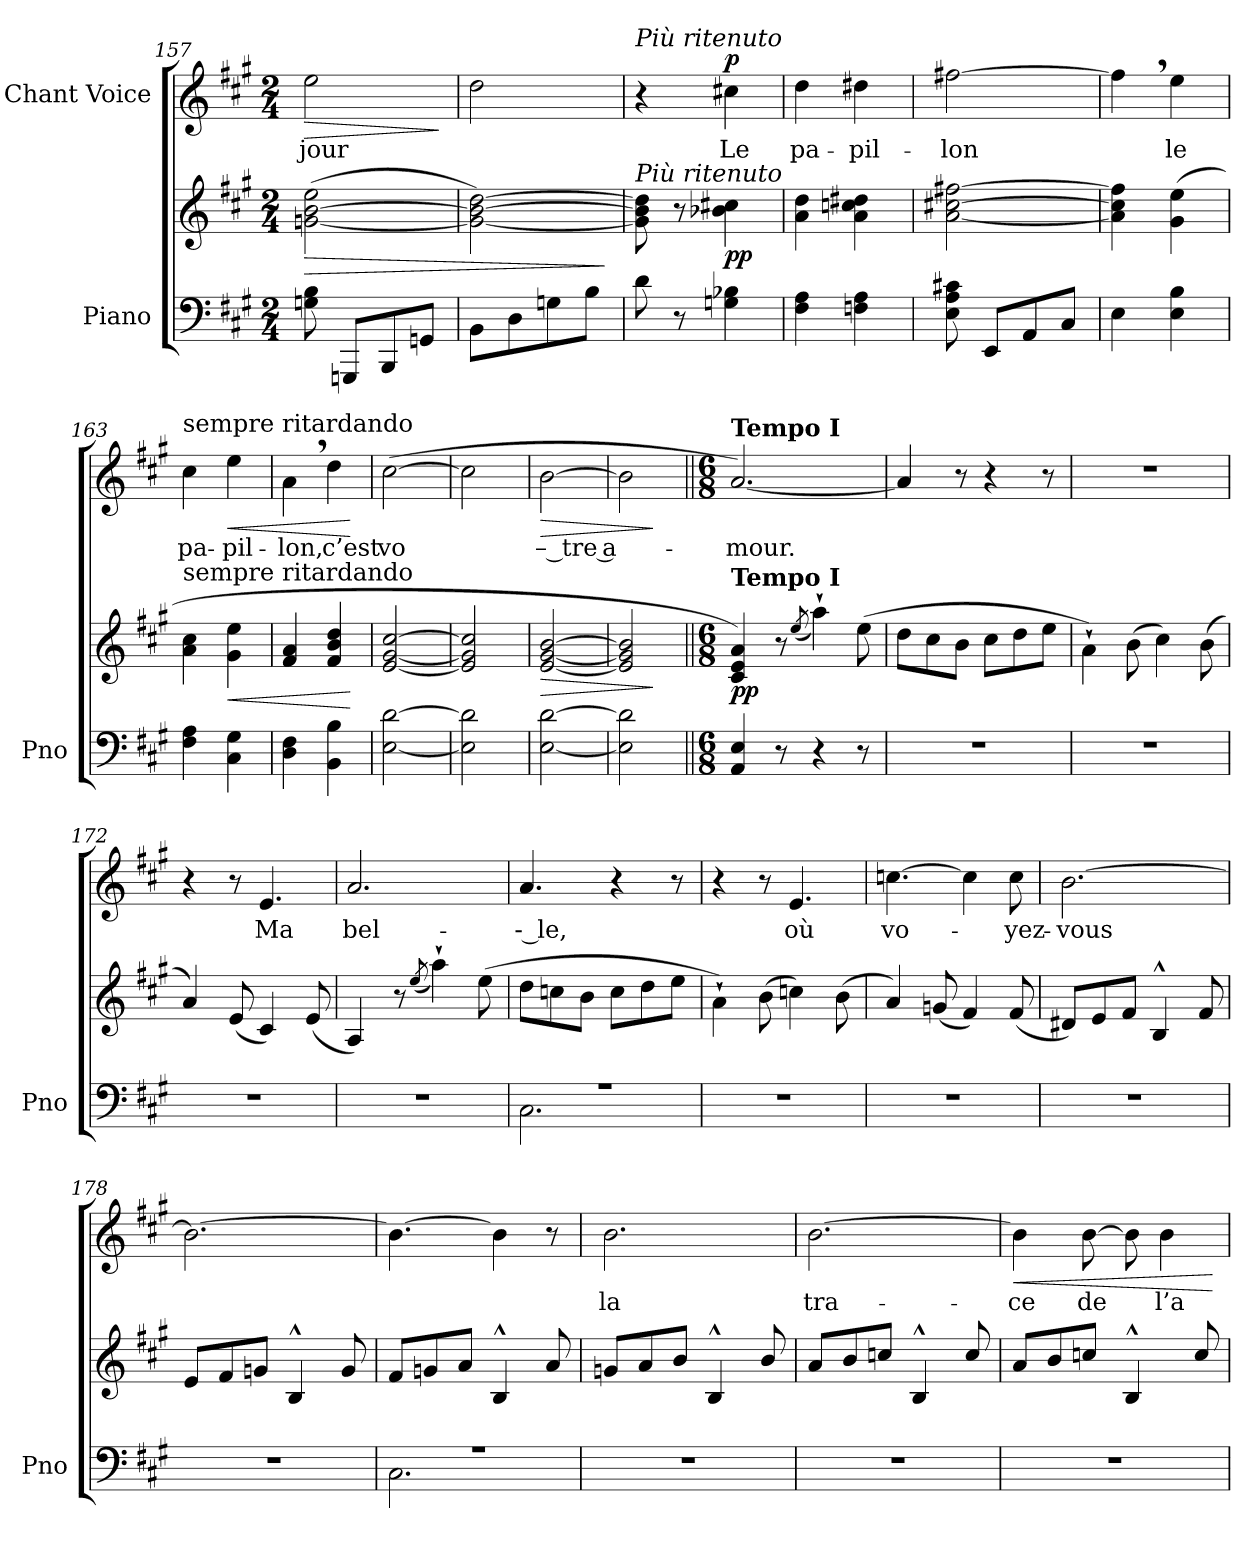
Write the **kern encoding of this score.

**kern	**kern	**dynam	**kern	**text	**dynam
*part2	*part2	*part2	*part1	*part1	*part1
*staff3	*staff2	*staff2/3	*staff1	*staff1	*staff1
*I"Piano	*	*	*I"Chant Voice	*	*
*I'Pno	*	*	*	*	*
*clefF4	*clefG2	*	*clefG2	*	*
*k[f#c#g#]	*k[f#c#g#]	*	*k[f#c#g#]	*	*
*M2/4	*M2/4	*	*M2/4	*	*
=157	=157	=157	=157	=157	=157
!	!	!LO:HP:b	!	!	!LO:HP:b
8Gn\ 8B\	(>[2gn\ [2b\ 2ee\	>	2ee\	jour	>
8GGGn/L	.	.	.	.	.
8BBB/	.	.	.	.	.
8GGn/J	.	.	.	.	.
.	.	.	.	.	]
=158	=158	=158	=158	=158	=158
8BB\L	2g\_ 2b\_ [2dd\)	.	2dd\	.	.
8D\	.	.	.	.	.
8Gn\	.	.	.	.	.
8B\J	.	.	.	.	.
.	.	]	.	.	.
=159	=159	=159	=159	=159	=159
!	!	!	!LO:TX:i:t=Più ritenuto	!	!
!	!LO:TX:i:t=Più ritenuto	!	!	!	!
8d\	8g\] 8b\] 8dd\]	.	4r	.	.
8r	8r	.	.	.	.
!	!	!LO:DY:b	!	!	!LO:DY:a
4Gn\ 4B-X\	4b-X\ 4cc#X\	pp	4cc#X\	Le	p
=160	=160	=160	=160	=160	=160
4F#\ 4A\	4a\ 4dd\	.	4dd\	pa-	.
4Fn\ 4A\	4a\ 4ccn\ 4dd#X\	.	4dd#X\	-pil-	.
=161	=161	=161	=161	=161	=161
8E\ 8A\ 8c#X\	[2a\ [2cc#X\ [2ff#X\	.	[2ff#X\	-lon	.
8EE/L	.	.	.	.	.
8AA/	.	.	.	.	.
8C#/J	.	.	.	.	.
=162	=162	=162	=162	=162	=162
4E\	4a\] 4cc#\] 4ff#\]	.	4ff#,\]	.	.
4E\ 4B\	(4g#\ 4ee\	.	4ee\	le	.
=163	=163	=163	=163	=163	=163
!	!	!	!LO:TX:a:t=sempre ritardando	!	!
!	!LO:TX:a:t=sempre ritardando	!	!	!	!
4F#\ 4A\	4a\ 4cc#\	.	4cc#\	pa-	.
!	!	!LO:HP:b	!	!	!LO:HP:b
4C#\ 4G#\	4g#\ 4ee\	<	4ee\	-pil-	<
=164	=164	=164	=164	=164	=164
4D\ 4F#\	4f#/ 4a/	.	4a,\	-lon,	.
4BB\ 4B\	4f#/ 4b/ 4dd/	.	4dd\	c’est	.
.	.	[	.	.	[
=165	=165	=165	=165	=165	=165
[2E\ [2d\	[2e/ [2g#/ [2cc#/	.	([2cc#\	-vo	.
=166	=166	=166	=166	=166	=166
2E\] 2d\]	2e/] 2g#/] 2cc#/]	.	2cc#\]	.	.
=167	=167	=167	=167	=167	=167
!	!	!LO:HP:b	!	!	!LO:HP:b
[2E\ [2d\	[2e/ [>2g#/ [2b/	>	[2b\	– tre a-	>
=168	=168	=168	=168	=168	=168
2E\] 2d\]	2e/] 2g#/] 2b/]	.	2b\]	.	.
.	.	]	.	.	]
=169||	=169||	=169||	=169||	=169||	=169||
*M6/8	*M6/8	*	*M6/8	*	*
!	!	!	!LO:TX:a:B:t=Tempo I	!	!
!	!LO:TX:a:B:t=Tempo I	!	!	!	!
!	!	!LO:DY:b	!	!	!
4AA/ 4E/	4c#/ 4e/ 4a/)	pp	[2.a/)	-mour.	.
8r	8r	.	.	.	.
.	(8qee/	.	.	.	.
4r	4aa`\)	.	.	.	.
8r	(8ee\	.	.	.	.
=170	=170	=170	=170	=170	=170
2.r	8dd\L	.	4a/]	.	.
.	8cc#\	.	.	.	.
.	8b\J	.	8r	.	.
.	8cc#\L	.	4r	.	.
.	8dd\	.	.	.	.
.	8ee\J	.	8r	.	.
=171	=171	=171	=171	=171	=171
2.r	4a`\)	.	2.r	.	.
.	(8b\	.	.	.	.
.	4cc#\)	.	.	.	.
.	(8b\	.	.	.	.
=172	=172	=172	=172	=172	=172
2.r	4a/)	.	4r	.	.
.	(8e/	.	8r	.	.
.	4c#/)	.	4.e/	Ma	.
.	(8e/	.	.	.	.
=173	=173	=173	=173	=173	=173
2.r	4A/)	.	2.a/	bel-	.
.	8r	.	.	.	.
.	(8qee/	.	.	.	.
.	4aa`\)	.	.	.	.
.	(8ee\	.	.	.	.
=174	=174	=174	=174	=174	=174
*^	*	*	*	*	*
2.r	2.C#	8dd\L	.	4.a/	-- le,	.
.	.	8ccn\	.	.	.	.
.	.	8b\J	.	.	.	.
.	.	8cc\L	.	4r	.	.
.	.	8dd\	.	.	.	.
.	.	8ee\J	.	8r	.	.
*v	*v	*	*	*	*	*
=175	=175	=175	=175	=175	=175
2.r	4a`\)	.	4r	.	.
.	(8b\	.	8r	.	.
.	4ccn\)	.	4.e/	où	.
.	(8b\	.	.	.	.
=176	=176	=176	=176	=176	=176
2.r	4a/)	.	[4.ccn\	vo-	.
.	(8gn/	.	.	.	.
.	4f#/)	.	4cc\]	.	.
.	(8f#/	.	8cc\	-yez-	.
=177	=177	=177	=177	=177	=177
2.r	8d#X/L)	.	[2.b\	-vous	.
.	8e/	.	.	.	.
.	8f#/J	.	.	.	.
.	4B^^/	.	.	.	.
.	8f#/	.	.	.	.
=178	=178	=178	=178	=178	=178
2.r	8e/L	.	2.b\_	.	.
.	8f#/	.	.	.	.
.	8gn/J	.	.	.	.
.	4B^^/	.	.	.	.
.	8g/	.	.	.	.
=179	=179	=179	=179	=179	=179
*^	*	*	*	*	*
2.r	2.C#	8f#/L	.	4.b\_	.	.
.	.	8gn/	.	.	.	.
.	.	8a/J	.	.	.	.
.	.	4B^^/	.	4b\]	.	.
.	.	8a/	.	8r	.	.
*v	*v	*	*	*	*	*
=180	=180	=180	=180	=180	=180
2.r	8gn/L	.	2.b\	la	.
.	8a/	.	.	.	.
.	8b/J	.	.	.	.
.	4B^^/	.	.	.	.
.	8b/	.	.	.	.
=181	=181	=181	=181	=181	=181
2.r	8a/L	.	[2.b\	tra-	.
.	8b/	.	.	.	.
.	8ccn/J	.	.	.	.
.	4B^^/	.	.	.	.
.	8cc/	.	.	.	.
=182	=182	=182	=182	=182	=182
!	!	!	!	!	!LO:HP:b
2.r	8a/L	.	4b\]	-ce	<
.	8b/	.	.	.	.
.	8ccn/J	.	[8b\	de	.
.	4B^^/	.	8b\]	.	.
.	.	.	4b\	l’a-	.
.	8cc/	.	.	.	.
.	.	.	.	.	[
=	=	=	=	=	=
*-	*-	*-	*-	*-	*-
